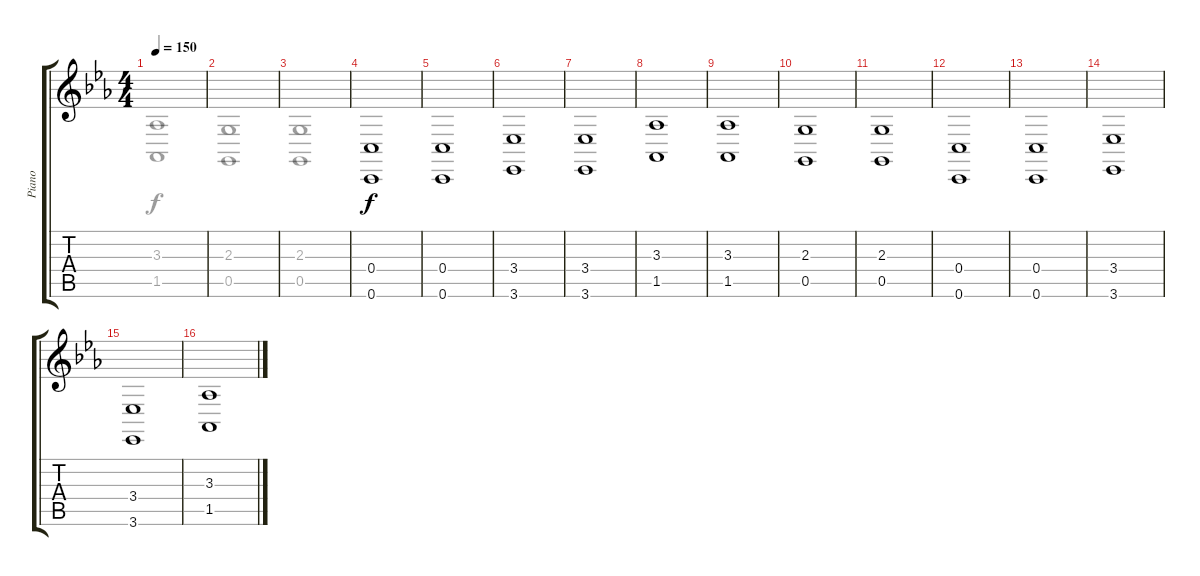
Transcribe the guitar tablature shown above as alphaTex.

\track ("Piano" "Piano") {instrument acousticgrandpiano}
\staff {score tabs}
\tuning (D4 A3 F3 C3 G2 C2) {hide}
\voice
\ts (4 4)
\tempo 150
\clef g2
\ks cminor
|
|
|
(0.4 0.6).1 |
(0.4 0.6).1 |
(3.4 3.6).1 |
(3.4 3.6).1 |
(3.3 1.5).1 |
(3.3 1.5).1 |
(2.3 0.5).1 |
(2.3 0.5).1 |
(0.4 0.6).1 |
(0.4 0.6).1 |
(3.4 3.6).1 |
(3.4 3.6).1 |
(3.3 1.5).1
\voice
\clef g2
\ottava regular
\simile none
\ks cminor
(3.3 1.5).1{dy f} |
(2.3 0.5).1 |
(2.3 0.5).1 |
|
|
|
|
|
|
|
|
|
|
|
|
